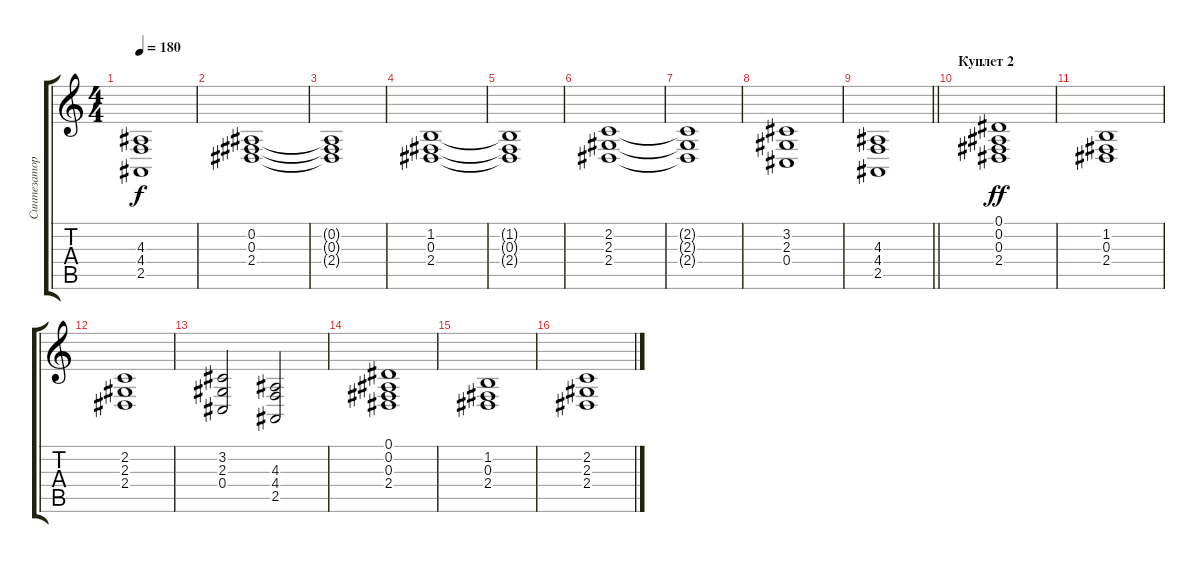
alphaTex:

\track ("Синтезатор I" "Синтезатор") {instrument lead2sawtooth}
\staff {score tabs}
\tuning (Eb4 Bb3 Gb3 Db3 Ab2 Eb2) {hide}
\ts (4 4)
\tempo 180
\clef g2
\ks c
(4.3 4.4 2.5).1{dy f} |
(0.2 0.3 2.4).1 |
(0.2{t} 0.3{t} 2.4{t}).1 |
(1.2 0.3 2.4).1 |
(1.2{t} 0.3{t} 2.4{t}).1 |
(2.2 2.3 2.4).1 |
(2.2{t} 2.3{t} 2.4{t}).1 |
(3.2 2.3 0.4).1 |
\barLineRight lightlight
(4.3 4.4 2.5).1 |
\section ("" "Куплет 2")
(0.1 0.2 0.3 2.4).1{dy ff instrument stringensemble1} |
(1.2 0.3 2.4).1 |
(2.2 2.3 2.4).1 |
(3.2 2.3 0.4).2 (4.3 4.4 2.5).2 |
(0.1 0.2 0.3 2.4).1{instrument stringensemble1} |
(1.2 0.3 2.4).1 |
(2.2 2.3 2.4).1
